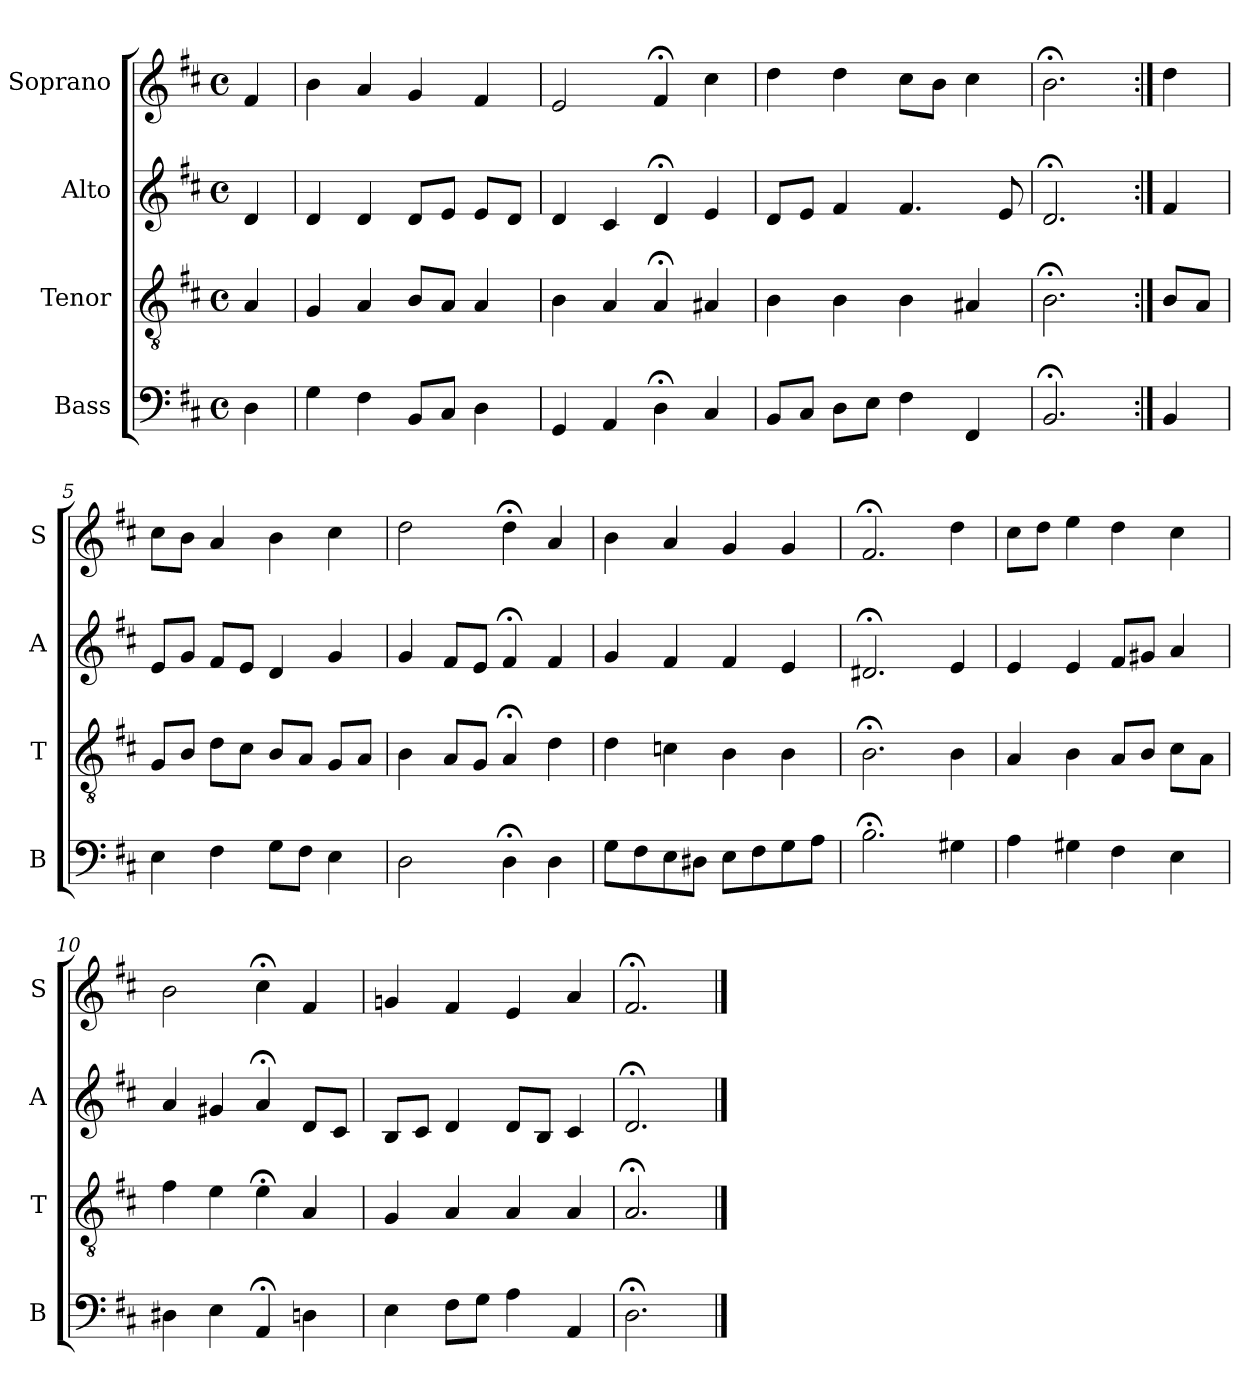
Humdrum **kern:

**kern	**kern	**kern	**kern
*part4	*part3	*part2	*part1
*staff4	*staff3	*staff2	*staff1
*I"Bass	*I"Tenor	*I"Alto	*I"Soprano
*I'B	*I'T	*I'A	*I'S
*clefF4	*clefGv2	*clefG2	*clefG2
*k[f#c#]	*k[f#c#]	*k[f#c#]	*k[f#c#]
*D:	*D:	*D:	*D:
*M4/4	*M4/4	*M4/4	*M4/4
*met(c)	*met(c)	*met(c)	*met(c)
*MM100	*MM100	*MM100	*MM100
=	=	=	=
4D	4A	4d	4f#
=1	=1	=1	=1
4G	4G	4d	4b
4F#	4A	4d	4a
8BBL	8BL	8dL	4g
8C#J	8AJ	8eJ	.
4D	4A	8eL	4f#
.	.	8dJ	.
=2	=2	=2	=2
4GG	4B	4d	2e
4AA	4A	4c#	.
4D;<	4A;<	4d;<	4f#;<
4C#	4A#X	4e	4cc#
=3	=3	=3	=3
8BBL	4B	8dL	4dd
8C#J	.	8eJ	.
8DL	4B	4f#	4dd
8EJ	.	.	.
4F#	4B	4.f#	8cc#L
.	.	.	8bJ
4FF#	4A#X	.	4cc#
.	.	8e	.
=4	=4	=4	=4
2.BB;<	2.B;<	2.d;<	2.b;<
=:|!	=:|!	=:|!	=:|!
4BB	8BL	4f#	4dd
.	8AJ	.	.
=5	=5	=5	=5
4E	8GL	8eL	8cc#L
.	8BJ	8gJ	8bJ
4F#	8dL	8f#L	4a
.	8c#J	8eJ	.
8GL	8BL	4d	4b
8F#J	8AJ	.	.
4E	8GL	4g	4cc#
.	8AJ	.	.
=6	=6	=6	=6
2D	4B	4g	2dd
.	8AL	8f#L	.
.	8GJ	8eJ	.
4D;<	4A;<	4f#;<	4dd;<
4D	4d	4f#	4a
=7	=7	=7	=7
8GL	4d	4g	4b
8F#	.	.	.
8E	4cn	4f#	4a
8D#XJ	.	.	.
8EL	4B	4f#	4g
8F#	.	.	.
8G	4B	4e	4g
8AJ	.	.	.
=8	=8	=8	=8
2.B;<	2.B;<	2.d#X;<	2.f#;<
4G#X	4B	4e	4dd
=9	=9	=9	=9
4A	4A	4e	8cc#L
.	.	.	8ddJ
4G#X	4B	4e	4ee
4F#	8AL	8f#L	4dd
.	8BJ	8g#XJ	.
4E	8c#L	4a	4cc#
.	8AJ	.	.
=10	=10	=10	=10
4D#X	4f#	4a	2b
4E	4e	4g#X	.
4AA;<	4e;<	4a;<	4cc#;<
4Dn	4A	8dL	4f#
.	.	8c#J	.
=11	=11	=11	=11
4E	4G	8BL	4gn
.	.	8c#J	.
8F#L	4A	4d	4f#
8GJ	.	.	.
4A	4A	8dL	4e
.	.	8BJ	.
4AA	4A	4c#	4a
=12	=12	=12	=12
2.D;<	2.A;<	2.d;<	2.f#;<
==	==	==	==
*-	*-	*-	*-
